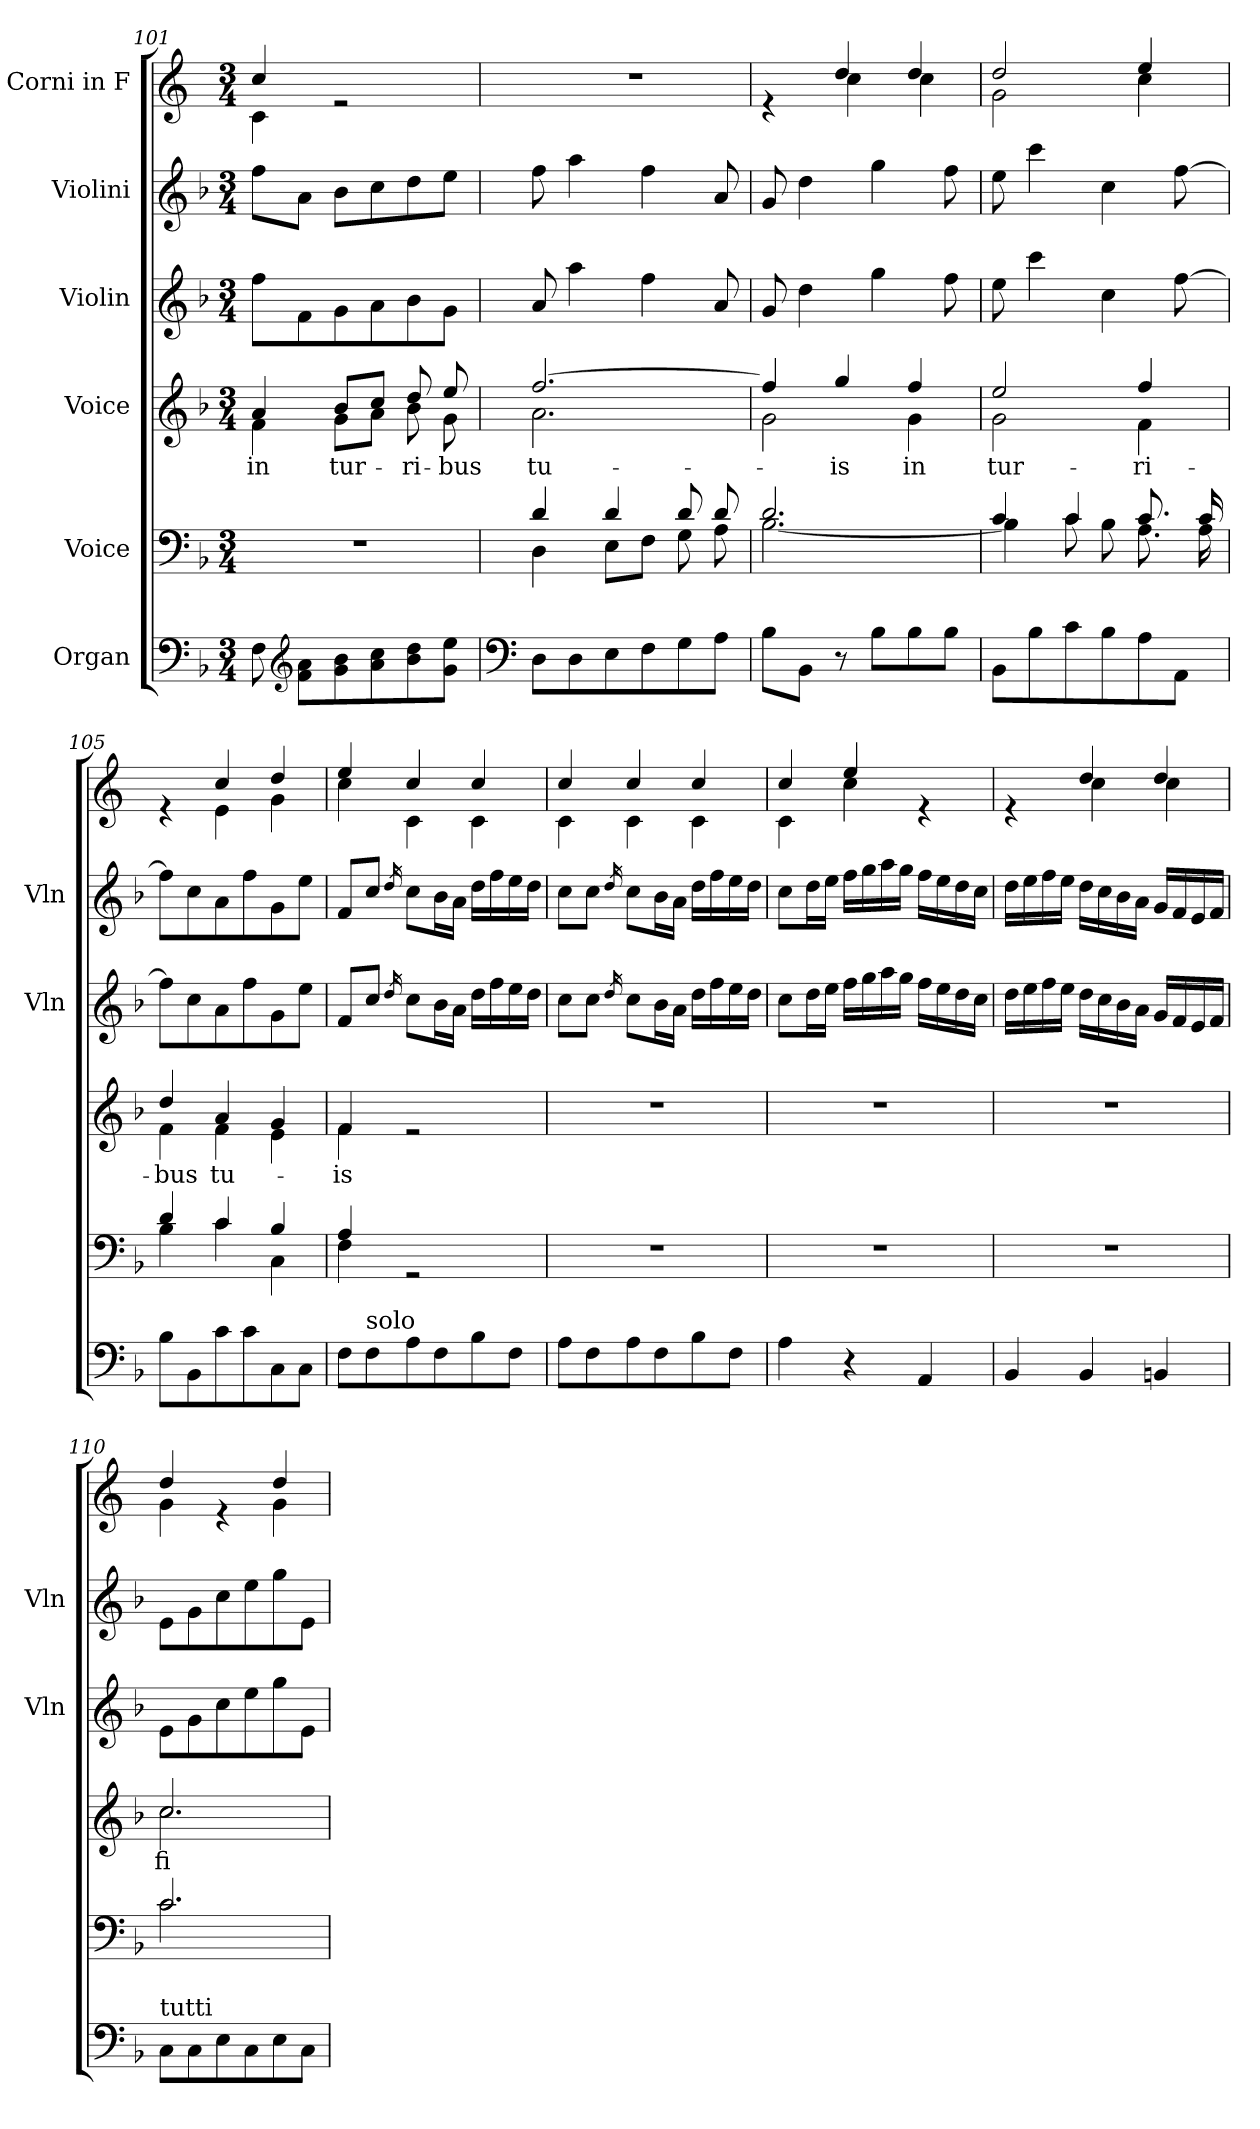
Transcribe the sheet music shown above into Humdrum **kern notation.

**kern	**kern	**kern	**text	**kern	**kern	**kern
*part6	*part5	*part4	*part4	*part3	*part2	*part1
*staff6	*staff5	*staff4	*staff4	*staff3	*staff2	*staff1
*I"Organ	*I"Voice	*I"Voice	*	*I"Violin	*I"Violini	*I"Corni in F
*	*	*	*	*I'Vln	*I'Vln	*
*clefF4	*clefF4	*clefG2	*	*clefG2	*clefG2	*clefG2
*	*	*	*	*	*	*ITrd4c7
*k[b-]	*k[b-]	*k[b-]	*	*k[b-]	*k[b-]	*k[b-]
*M3/4	*M3/4	*M3/4	*	*M3/4	*M3/4	*M3/4
=101	=101	=101	=101	=101	=101	=101
!	!	!	!LO:LY:b	!	!	!
*	*	*^	*	*	*	*^
8F\	2.r	4a/	4f\	in	8ff\L	8ff\L	4f/	4F\
*clefG2	*	*	*	*	*	*	*	*
8f\ 8a\L	.	.	.	.	8f\	8a\J	.	.
!	!	!	!	!LO:LY:b	!	!	!	!
8g\ 8b-\	.	8b-/L	8g\L	tur-	8g\	8b-\L	2re	2ryy
8a\ 8cc\	.	8cc/J	8a\J	.	8a\	8cc\	.	.
!	!	!	!	!LO:LY:b	!	!	!	!
8b-\ 8dd\	.	8dd/	8b-\	-ri-	8b-\	8dd\	.	.
!	!	!	!	!LO:LY:b	!	!	!	!
8g\ 8ee\J	.	8ee/	8g\	-bus	8g\J	8ee\J	.	.
*	*	*	*	*	*	*	*v	*v
=102	=102	=102	=102	=102	=102	=102	=102
*clefF4	*	*	*	*	*	*	*
*	*^	*	*	*	*	*	*
!	!	!	!	!	!LO:LY:b	!	!	!
8D\L	4d/	4D\	[2.ff/	2.a\	tu-	8a/	8ff\	2.r
8D\	.	.	.	.	.	4aa\	4aa\	.
8E\	4d/	8E\L	.	.	.	.	.	.
8F\	.	8F\J	.	.	.	4ff\	4ff\	.
8G\	8d/	8G\	.	.	.	.	.	.
8A\J	8d/	8A\	.	.	.	8a/	8a/	.
=103	=103	=103	=103	=103	=103	=103	=103	=103
*	*	*	*	*	*	*	*	*^
8B-\L	2.d/	[2.B-\	4ff/]	2g\	.	8g/	8g/	4re	4ryy
8BB-\J	.	.	.	.	.	4dd\	4dd\	.	.
!	!	!	!	!	!LO:LY:b	!	!	!	!
8r	.	.	4gg/	.	-is	.	.	4g/	4f\
8B-\L	.	.	.	.	.	4gg\	4gg\	.	.
!	!	!	!	!	!LO:LY:b	!	!	!	!
8B-\	.	.	4ff/	4g\	in	.	.	4g/	4f\
8B-\J	.	.	.	.	.	8ff\	8ff\	.	.
=104	=104	=104	=104	=104	=104	=104	=104	=104	=104
!	!	!	!	!	!LO:LY:b	!	!	!	!
8BB-\L	4c/	4B-\]	2ee/	2g\	tur-	8ee\	8ee\	2g/	2c\
8B-\	.	.	.	.	.	4ccc\	4ccc\	.	.
8c\	4c/	8c\	.	.	.	.	.	.	.
8B-\	.	8B-\	.	.	.	4cc\	4cc\	.	.
!	!	!	!	!	!LO:LY:b	!	!	!	!
8A\	8.c/	8.A\	4ff/	4f\	-ri-	.	.	4a/	4f\
8AA\J	.	.	.	.	.	[8ff\	[8ff\	.	.
.	16c/	16A\	.	.	.	.	.	.	.
=105	=105	=105	=105	=105	=105	=105	=105	=105	=105
!	!	!	!	!	!LO:LY:b	!	!	!	!
8B-\L	4d/	4B-\	4dd/	4f\	-bus	8ff\L]	8ff\L]	4re	4ryy
8BB-\	.	.	.	.	.	8cc\	8cc\	.	.
!	!	!	!	!	!LO:LY:b	!	!	!	!
8c\	4c/	4c\	4a/	4f\	tu-	8a\	8a\	4f/	4A\
8c\	.	.	.	.	.	8ff\	8ff\	.	.
8C\	4B-/	4C\	4g/	4e\	.	8g\	8g\	4g/	4c\
8C\J	.	.	.	.	.	8ee\J	8ee\J	.	.
!!LO:LB:g=z	!!
=106	=106	=106	=106	=106	=106	=106	=106	=106	=106
!	!	!	!	!	!LO:LY:b	!	!	!	!
8F\L	4A/	4F\	4f/	4f\	-is	8f/L	8f/L	4a/	4f\
!LO:TX:a:t=solo	!	!	!	!	!	!	!	!	!
8F\	.	.	.	.	.	8cc/J	8cc/J	.	.
.	.	.	.	.	.	16qdd/	16qdd/	.	.
8A\	2rGG	2ryy	2re	2ryy	.	8cc\L	8cc\L	4f/	4F\
8F\	.	.	.	.	.	16b-\L	16b-\L	.	.
.	.	.	.	.	.	16a\JJ	16a\JJ	.	.
8B-\	.	.	.	.	.	16dd\LL	16dd\LL	4f/	4F\
.	.	.	.	.	.	16ff\	16ff\	.	.
8F\J	.	.	.	.	.	16ee\	16ee\	.	.
.	.	.	.	.	.	16dd\JJ	16dd\JJ	.	.
*	*v	*v	*	*	*	*	*	*	*
*	*	*v	*v	*	*	*	*	*
=107	=107	=107	=107	=107	=107	=107	=107
8A\L	2.r	2.r	.	8cc\L	8cc\L	4f/	4F\
8F\	.	.	.	8cc\J	8cc\J	.	.
.	.	.	.	16qdd/	16qdd/	.	.
8A\	.	.	.	8cc\L	8cc\L	4f/	4F\
8F\	.	.	.	16b-\L	16b-\L	.	.
.	.	.	.	16a\JJ	16a\JJ	.	.
8B-\	.	.	.	16dd\LL	16dd\LL	4f/	4F\
.	.	.	.	16ff\	16ff\	.	.
8F\J	.	.	.	16ee\	16ee\	.	.
.	.	.	.	16dd\JJ	16dd\JJ	.	.
=108	=108	=108	=108	=108	=108	=108	=108
4A\	2.r	2.r	.	8cc\L	8cc\L	4f/	4F\
.	.	.	.	16dd\L	16dd\L	.	.
.	.	.	.	16ee\JJ	16ee\JJ	.	.
4r	.	.	.	16ff\LL	16ff\LL	4a/	4f\
.	.	.	.	16gg\	16gg\	.	.
.	.	.	.	16aa\	16aa\	.	.
.	.	.	.	16gg\JJ	16gg\JJ	.	.
4AA/	.	.	.	16ff\LL	16ff\LL	4re	4ryy
.	.	.	.	16ee\	16ee\	.	.
.	.	.	.	16dd\	16dd\	.	.
.	.	.	.	16cc\JJ	16cc\JJ	.	.
=109	=109	=109	=109	=109	=109	=109	=109
4BB-/	2.r	2.r	.	16dd\LL	16dd\LL	4re	4ryy
.	.	.	.	16ee\	16ee\	.	.
.	.	.	.	16ff\	16ff\	.	.
.	.	.	.	16ee\JJ	16ee\JJ	.	.
4BB-/	.	.	.	16dd\LL	16dd\LL	4g/	4f\
.	.	.	.	16cc\	16cc\	.	.
.	.	.	.	16b-\	16b-\	.	.
.	.	.	.	16a\JJ	16a\JJ	.	.
4BBn/	.	.	.	16g/LL	16g/LL	4g/	4f\
.	.	.	.	16f/	16f/	.	.
.	.	.	.	16e/	16e/	.	.
.	.	.	.	16f/JJ	16f/JJ	.	.
=110	=110	=110	=110	=110	=110	=110	=110
*	*^	*	*	*	*	*	*
!LO:TX:a:t=tutti	!	!	!	!	!	!	!	!
!	!	!	!	!LO:LY:b	!	!	!	!
*	*	*	*^	*	*	*	*	*
8C\L	2.c/	2.c\	2.cc/	2.cc\	fi-	8e\L	8e\L	4g/	4c\
8C\	.	.	.	.	.	8g\	8g\	.	.
8E\	.	.	.	.	.	8cc\	8cc\	4re	4ryy
8C\	.	.	.	.	.	8ee\	8ee\	.	.
8E\	.	.	.	.	.	8gg\	8gg\	4g/	4c\
8C\J	.	.	.	.	.	8e\J	8e\J	.	.
*	*v	*v	*	*	*	*	*	*v	*v
*	*	*v	*v	*	*	*	*
=	=	=	=	=	=	=
*-	*-	*-	*-	*-	*-	*-
